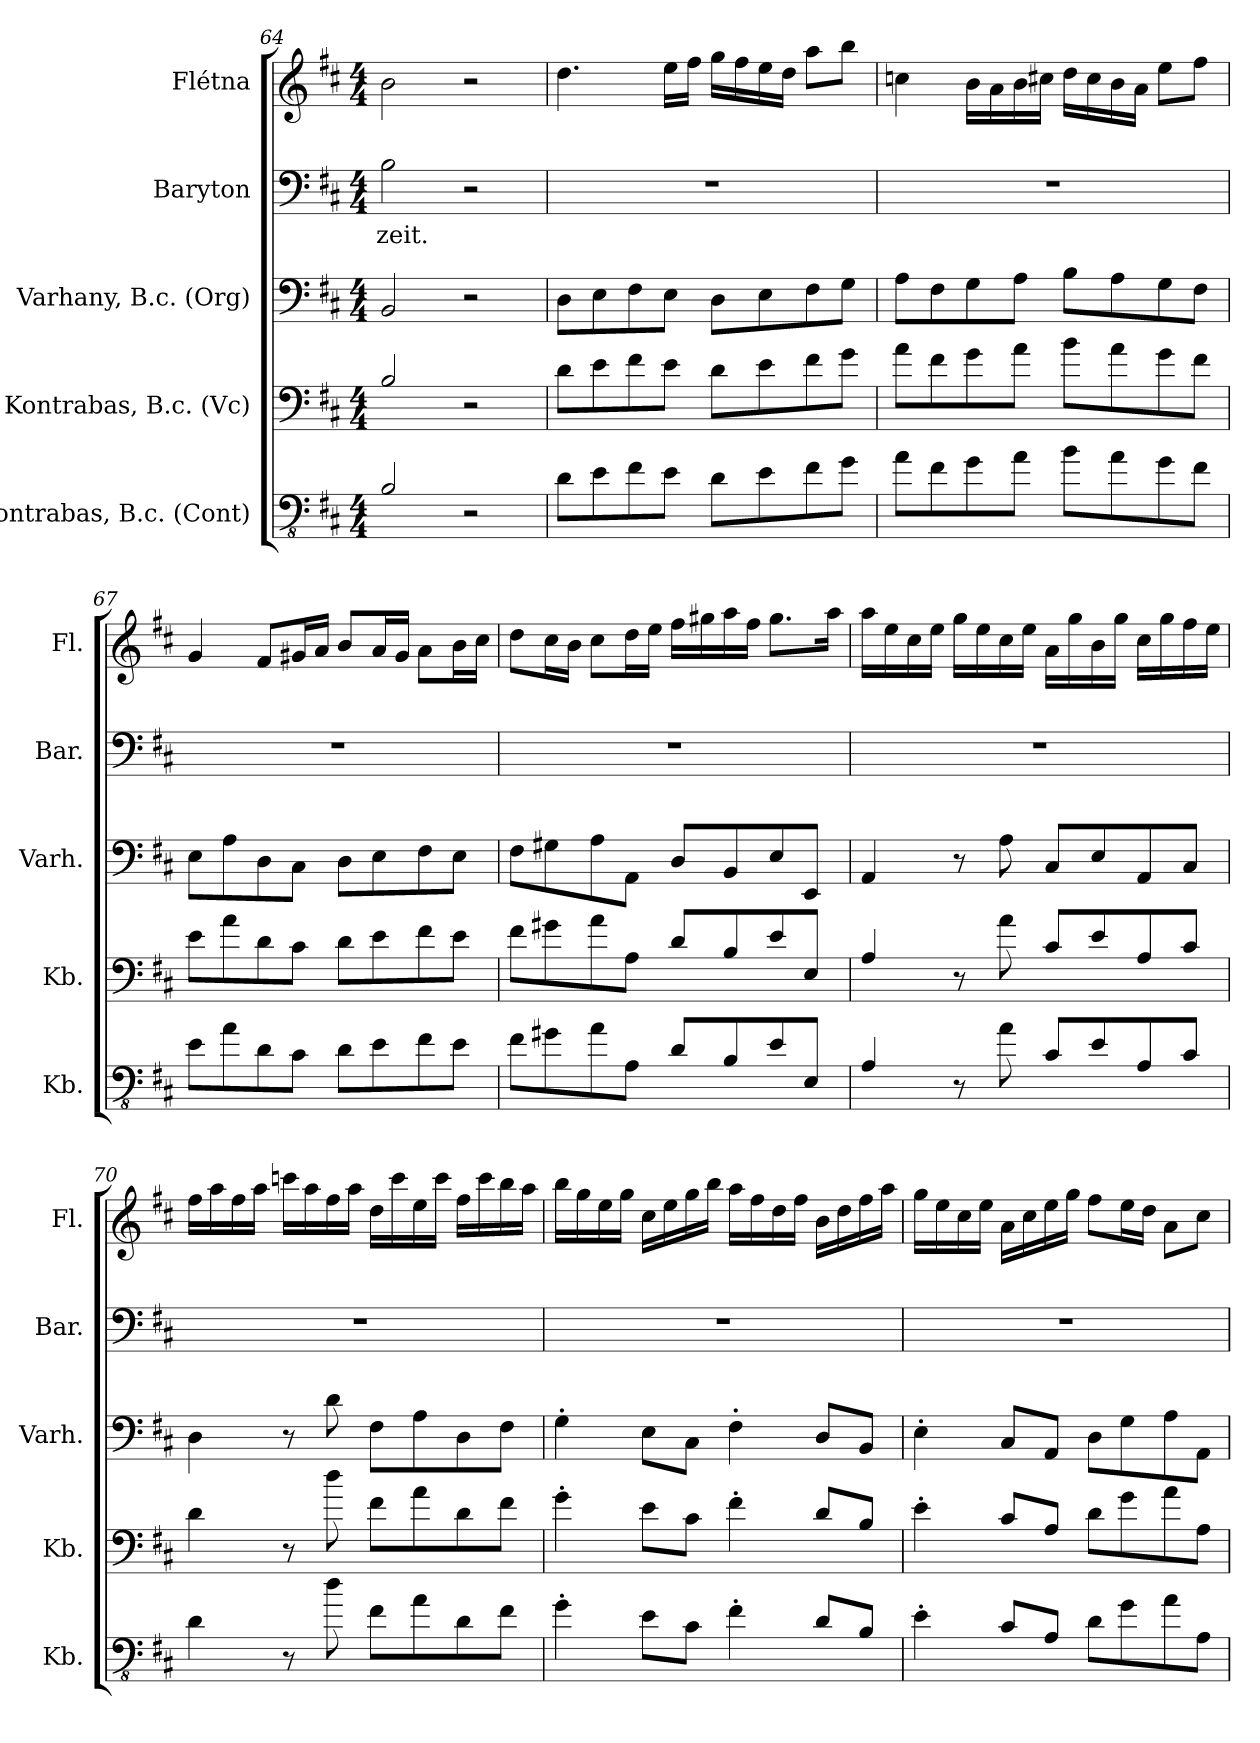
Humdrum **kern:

**kern	**kern	**kern	**kern	**text	**kern
*part5	*part4	*part3	*part2	*part2	*part1
*staff5	*staff4	*staff3	*staff2	*staff2	*staff1
*I"Kontrabas, B.c. (Cont)	*I"Kontrabas, B.c. (Vc)	*I"Varhany, B.c. (Org)	*I"Baryton	*	*I"Flétna
*I'Kb.	*I'Kb.	*I'Varh.	*I'Bar.	*	*I'Fl.
*clefFv4	*clefF4	*clefF4	*clefF4	*	*clefG2
*ITrd7c12	*ITrd7c12	*	*	*	*
*k[f#c#]	*k[f#c#]	*k[f#c#]	*k[f#c#]	*	*k[f#c#]
*M4/4	*M4/4	*M4/4	*M4/4	*	*M4/4
*MM150	*MM150	*MM150	*MM150	*	*MM150
=64	=64	=64	=64	=64	=64
!	!	!	!	!LO:LY:b	!
2BBB/	2BB/	2BB/	2B\	-zeit.	2b\
2r	2r	2r	2r	.	2r
!!LO:LB:g=z
=65	=65	=65	=65	=65	=65
*	*	*	*	*	*MM75
8DD\L	8D\L	8D\L	1r	.	4.dd\
8EE\	8E\	8E\	.	.	.
8FF#\	8F#\	8F#\	.	.	.
8EE\J	8E\J	8E\J	.	.	16ee\LL
.	.	.	.	.	16ff#\JJ
8DD\L	8D\L	8D\L	.	.	16gg\LL
.	.	.	.	.	16ff#\
8EE\	8E\	8E\	.	.	16ee\
.	.	.	.	.	16dd\JJ
8FF#\	8F#\	8F#\	.	.	8aa\L
8GG\J	8G\J	8G\J	.	.	8bb\J
=66	=66	=66	=66	=66	=66
8AA\L	8A\L	8A\L	1r	.	4ccn\
8FF#\	8F#\	8F#\	.	.	.
8GG\	8G\	8G\	.	.	16b\LL
.	.	.	.	.	16a\
8AA\J	8A\J	8A\J	.	.	16b\
.	.	.	.	.	16cc#X\JJ
8BB\L	8B\L	8B\L	.	.	16dd\LL
.	.	.	.	.	16cc#\
8AA\	8A\	8A\	.	.	16b\
.	.	.	.	.	16a\JJ
8GG\	8G\	8G\	.	.	8ee\L
8FF#\J	8F#\J	8F#\J	.	.	8ff#\J
=67	=67	=67	=67	=67	=67
8EE\L	8E\L	8E\L	1r	.	4g/
8AA\	8A\	8A\	.	.	.
8DD\	8D\	8D\	.	.	8f#/L
8CC#\J	8C#\J	8C#\J	.	.	16g#X/L
.	.	.	.	.	16a/JJ
8DD\L	8D\L	8D\L	.	.	8b/L
8EE\	8E\	8E\	.	.	16a/L
.	.	.	.	.	16g#/JJ
8FF#\	8F#\	8F#\	.	.	8a\L
8EE\J	8E\J	8E\J	.	.	16b\L
.	.	.	.	.	16cc#\JJ
!!LO:PB:g=z
=68	=68	=68	=68	=68	=68
8FF#\L	8F#\L	8F#\L	1r	.	8dd\L
8GG#X\	8G#X\	8G#X\	.	.	16cc#\L
.	.	.	.	.	16b\JJ
8AA\	8A\	8A\	.	.	8cc#\L
8AAA\J	8AA\J	8AA\J	.	.	16dd\L
.	.	.	.	.	16ee\JJ
8DD/L	8D/L	8D/L	.	.	16ff#\LL
.	.	.	.	.	16gg#X\
8BBB/	8BB/	8BB/	.	.	16aa\
.	.	.	.	.	16ff#\JJ
8EE/	8E/	8E/	.	.	8.gg#\L
8EEE/J	8EE/J	8EE/J	.	.	.
.	.	.	.	.	16aa\Jk
=69	=69	=69	=69	=69	=69
4AAA/	4AA/	4AA/	1r	.	16aa\LL
.	.	.	.	.	16ee\
.	.	.	.	.	16cc#\
.	.	.	.	.	16ee\JJ
8r	8r	8r	.	.	16gg\LL
.	.	.	.	.	16ee\
8AA\	8A\	8A\	.	.	16cc#\
.	.	.	.	.	16ee\JJ
8CC#/L	8C#/L	8C#/L	.	.	16a\LL
.	.	.	.	.	16gg\
8EE/	8E/	8E/	.	.	16b\
.	.	.	.	.	16gg\JJ
8AAA/	8AA/	8AA/	.	.	16cc#\LL
.	.	.	.	.	16gg\
8CC#/J	8C#/J	8C#/J	.	.	16ff#\
.	.	.	.	.	16ee\JJ
!!LO:LB:g=z
=70	=70	=70	=70	=70	=70
4DD\	4D\	4D\	1r	.	16ff#\LL
.	.	.	.	.	16aa\
.	.	.	.	.	16ff#\
.	.	.	.	.	16aa\JJ
8r	8r	8r	.	.	16cccn\LL
.	.	.	.	.	16aa\
8D\	8d\	8d\	.	.	16ff#\
.	.	.	.	.	16aa\JJ
8FF#\L	8F#\L	8F#\L	.	.	16dd\LL
.	.	.	.	.	16ccc\
8AA\	8A\	8A\	.	.	16ee\
.	.	.	.	.	16ccc\JJ
8DD\	8D\	8D\	.	.	16ff#\LL
.	.	.	.	.	16ccc\
8FF#\J	8F#\J	8F#\J	.	.	16bb\
.	.	.	.	.	16aa\JJ
=71	=71	=71	=71	=71	=71
4GG'\	4G'\	4G'\	1r	.	16bb\LL
.	.	.	.	.	16gg\
.	.	.	.	.	16ee\
.	.	.	.	.	16gg\JJ
8EE\L	8E\L	8E\L	.	.	16cc#\LL
.	.	.	.	.	16ee\
8CC#\J	8C#\J	8C#\J	.	.	16gg\
.	.	.	.	.	16bb\JJ
4FF#'\	4F#'\	4F#'\	.	.	16aa\LL
.	.	.	.	.	16ff#\
.	.	.	.	.	16dd\
.	.	.	.	.	16ff#\JJ
8DD/L	8D/L	8D/L	.	.	16b\LL
.	.	.	.	.	16dd\
8BBB/J	8BB/J	8BB/J	.	.	16ff#\
.	.	.	.	.	16aa\JJ
!!LO:PB:g=z
=72	=72	=72	=72	=72	=72
4EE'\	4E'\	4E'\	1r	.	16gg\LL
.	.	.	.	.	16ee\
.	.	.	.	.	16cc#\
.	.	.	.	.	16ee\JJ
8CC#/L	8C#/L	8C#/L	.	.	16a\LL
.	.	.	.	.	16cc#\
8AAA/J	8AA/J	8AA/J	.	.	16ee\
.	.	.	.	.	16gg\JJ
8DD\L	8D\L	8D\L	.	.	8ff#\L
8GG\	8G\	8G\	.	.	16ee\L
.	.	.	.	.	16dd\JJ
8AA\	8A\	8A\	.	.	8a\L
8AAA\J	8AA\J	8AA\J	.	.	8cc#\J
=	=	=	=	=	=
*-	*-	*-	*-	*-	*-
